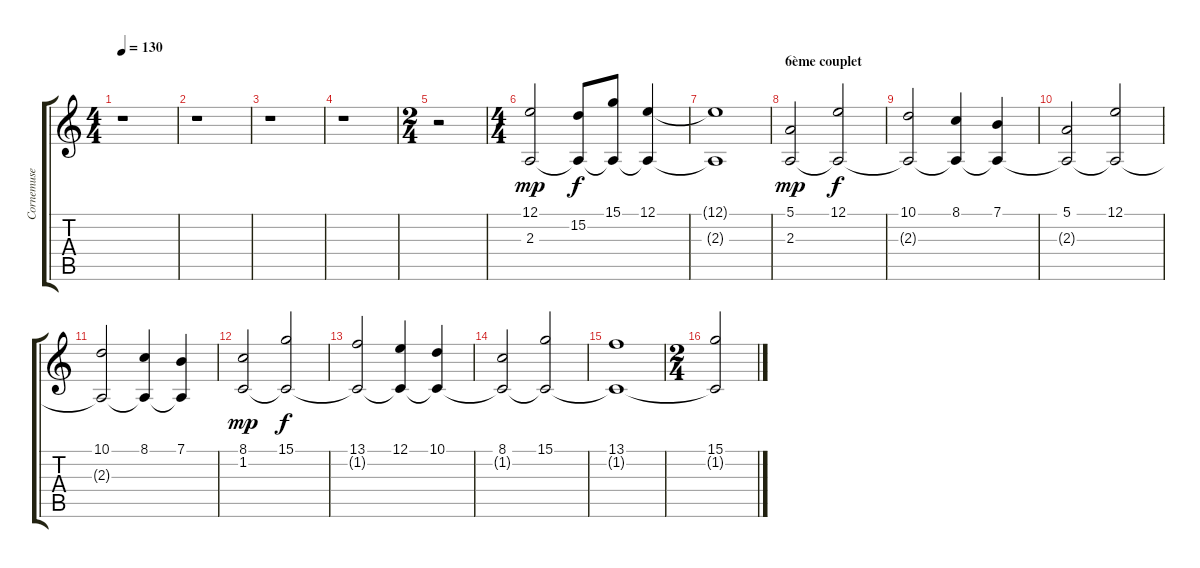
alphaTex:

\track ("Cornemuse" "Cornemuse") {instrument bagpipe}
\staff {score tabs}
\tuning (E4 B3 G3 D3 A2 E2) {hide}
\ts (4 4)
\tempo 130
\clef g2
\ks c
r.1{dy f} |
r.1 |
r.1 |
r.1 |
\ts (2 4)
r.2 |
\ts (4 4)
(12.1 2.3).2{dy mp} (15.2 2.3{t}).8{dy f} (15.1 2.3{t}).8 (12.1 2.3{t}).4 |
(12.1{t} 2.3{t}).1 |
\section ("" "6ème couplet")
(5.1 2.3).2{dy mp volume 8} (12.1 2.3{t}).2{dy f} |
(10.1 2.3{t}).2 (8.1 2.3{t}).4 (7.1 2.3{t}).4 |
(5.1 2.3{t}).2 (12.1 2.3{t}).2 |
(10.1 2.3{t}).2 (8.1 2.3{t}).4 (7.1 2.3{t}).4 |
(8.1 1.2).2{dy mp} (15.1 1.2{t}).2{dy f} |
(13.1 1.2{t}).2 (12.1 1.2{t}).4 (10.1 1.2{t}).4 |
(8.1 1.2{t}).2 (15.1 1.2{t}).2 |
(13.1 1.2{t}).1 |
\ts (2 4)
(15.1 1.2{t}).2
